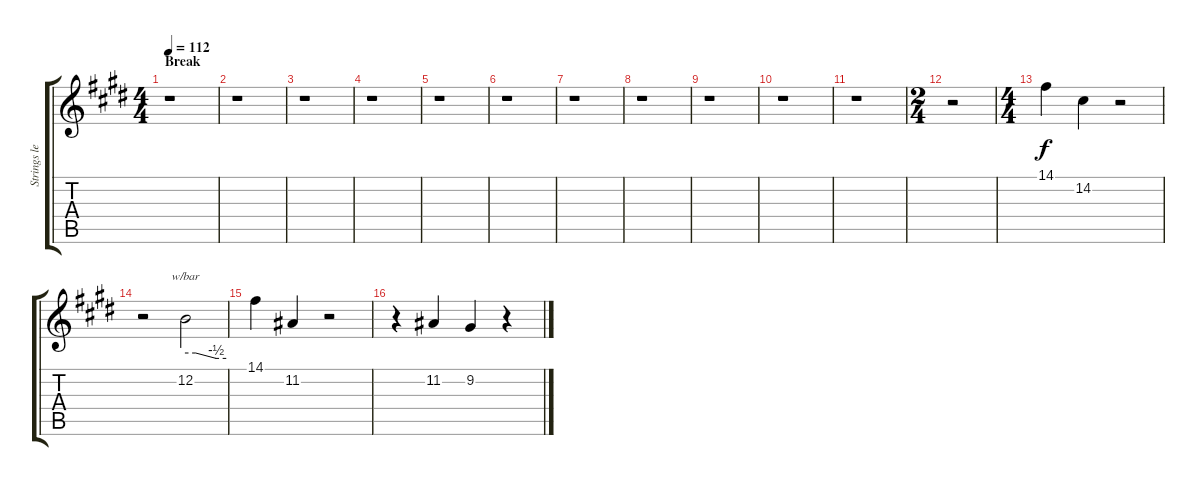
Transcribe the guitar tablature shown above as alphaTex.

\track ("Strings lead" "Strings le") {instrument viola}
\staff {score tabs}
\tuning (E4 B3 G3 D3 A2 E2) {hide}
\ts (4 4)
\section ("" "Break")
\tempo 112
\clef g2
\ks e
r.1{dy f} |
r.1 |
r.1 |
r.1 |
r.1 |
r.1 |
r.1 |
r.1 |
r.1 |
r.1 |
r.1 |
\ts (2 4)
r.2 |
\ts (4 4)
14.1.4 14.2.4 r.2 |
r.2 12.2.2{tbe (custom default 0 0 15 0 45 -2 60 -2)} |
14.1.4 11.2.4 r.2 |
r.4 11.2.4 9.2.4 r.4
